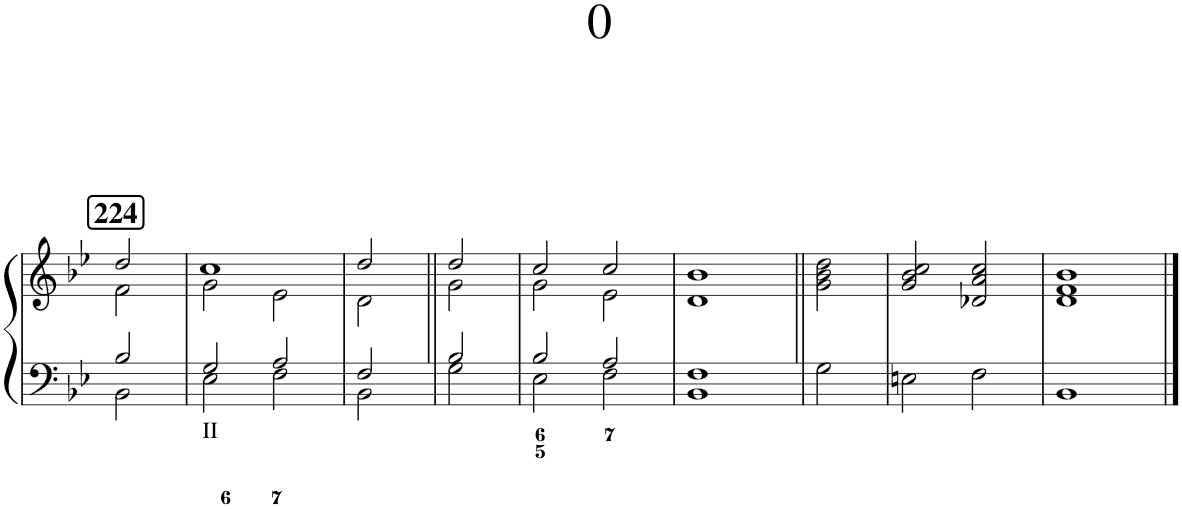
**kern	**text	**kern
*part1	*part1	*part1
*staff2	*staff2	*staff1
*I"Piano	*	*
*I'Pno.	*	*
*clefF4	*	*clefG2
*k[b-e-]	*	*k[b-e-]
*M2/4	*	*M2/4
!!LO:REH:place=s1:a:B:cj:fs=14:t=224
=1	=1	=1
*^	*	*^
2B-/	2BB-\	.	2dd/	2f\
=2	=2	=2	=2	=2
*M4/4	*	*	*M4/4	*
!	!	!LO:LY:b	!	!
2G/	2E-\	II	1cc	2g\
2A/	2F\	.	.	2e-\
=3	=3	=3	=3	=3
*M2/4	*	*	*M2/4	*
2F/	2BB-\	.	2dd/	2d\
=4||	=4||	=4||	=4||	=4||
2B-/	2G\	.	2dd/	2g\
=5	=5	=5	=5	=5
*M4/4	*	*	*M4/4	*
2B-/	2E-\	.	2cc/	2g\
2A/	2F\	.	2cc/	2e-\
=6	=6	=6	=6	=6
1F	1BB-	.	1b-	1d
*v	*v	*	*	*
*	*	*v	*v
=7||	=7||	=7||
*M2/4	*	*M2/4
2G\	.	2g\ 2b-\ 2dd\
=8	=8	=8
*M4/4	*	*M4/4
2En\	.	2g/ 2b-/ 2cc/
2F\	.	2d-X/ 2a/ 2cc/
=9	=9	=9
1BB-	.	1d 1f 1b-
==	==	==
*-	*-	*-
